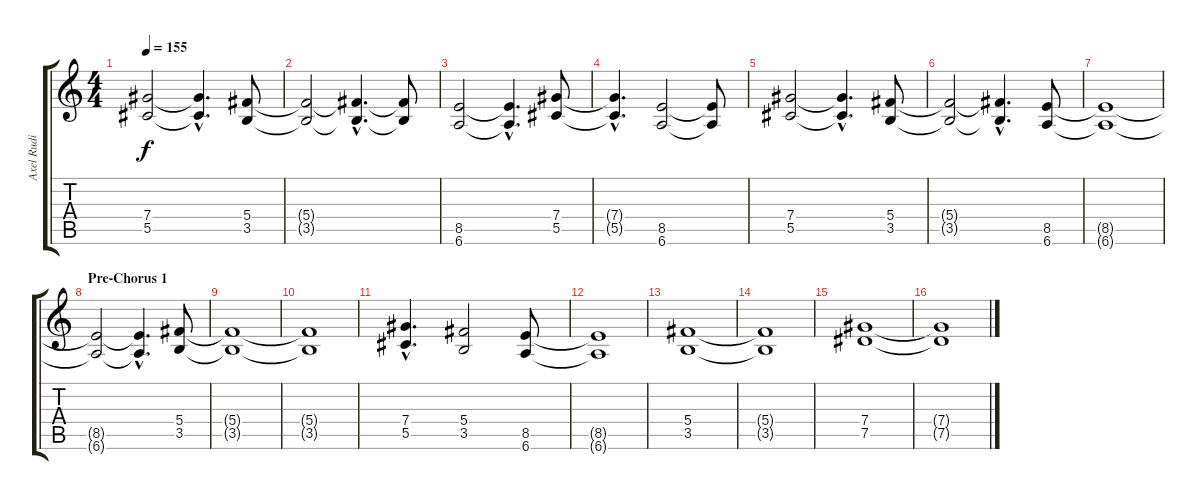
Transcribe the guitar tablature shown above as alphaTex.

\track ("Axel Rudi Pell - Chitarra 1" "Axel Rudi ") {instrument distortionguitar}
\staff {score tabs}
\tuning (Eb4 Bb3 Gb3 Db3 Ab2 Eb2) {hide}
\ts (4 4)
\tempo 155
\clef g2
\ks c
(7.4 5.5).2{dy f} (7.4{hac t} 5.5{hac t}).4{d} (5.4 3.5).8 |
(5.4{t} 3.5{t}).2 (5.4{hac t} 3.5{hac t}).4{d} (5.4{t} 3.5{t}).8 |
(8.5 6.6).2 (8.5{hac t} 6.6{hac t}).4{d} (7.4 5.5).8 |
(7.4{hac t} 5.5{hac t}).4{d} (8.5 6.6).2 (8.5{t} 6.6{t}).8 |
(7.4 5.5).2 (7.4{hac t} 5.5{hac t}).4{d} (5.4 3.5).8 |
(5.4{t} 3.5{t}).2 (5.4{hac t} 3.5{hac t}).4{d} (8.5 6.6).8 |
(8.5{t} 6.6{t}).1 |
\section ("" "Pre-Chorus 1")
(8.5{t} 6.6{t}).2 (8.5{hac t} 6.6{hac t}).4{d} (5.4 3.5).8 |
(5.4{t} 3.5{t}).1 |
(5.4{t} 3.5{t}).1 |
(7.4{hac} 5.5{hac}).4{d} (5.4 3.5).2 (8.5 6.6).8 |
(8.5{t} 6.6{t}).1 |
(5.4 3.5).1 |
(5.4{t} 3.5{t}).1 |
(7.4 7.5).1 |
(7.4{t} 7.5{t}).1
